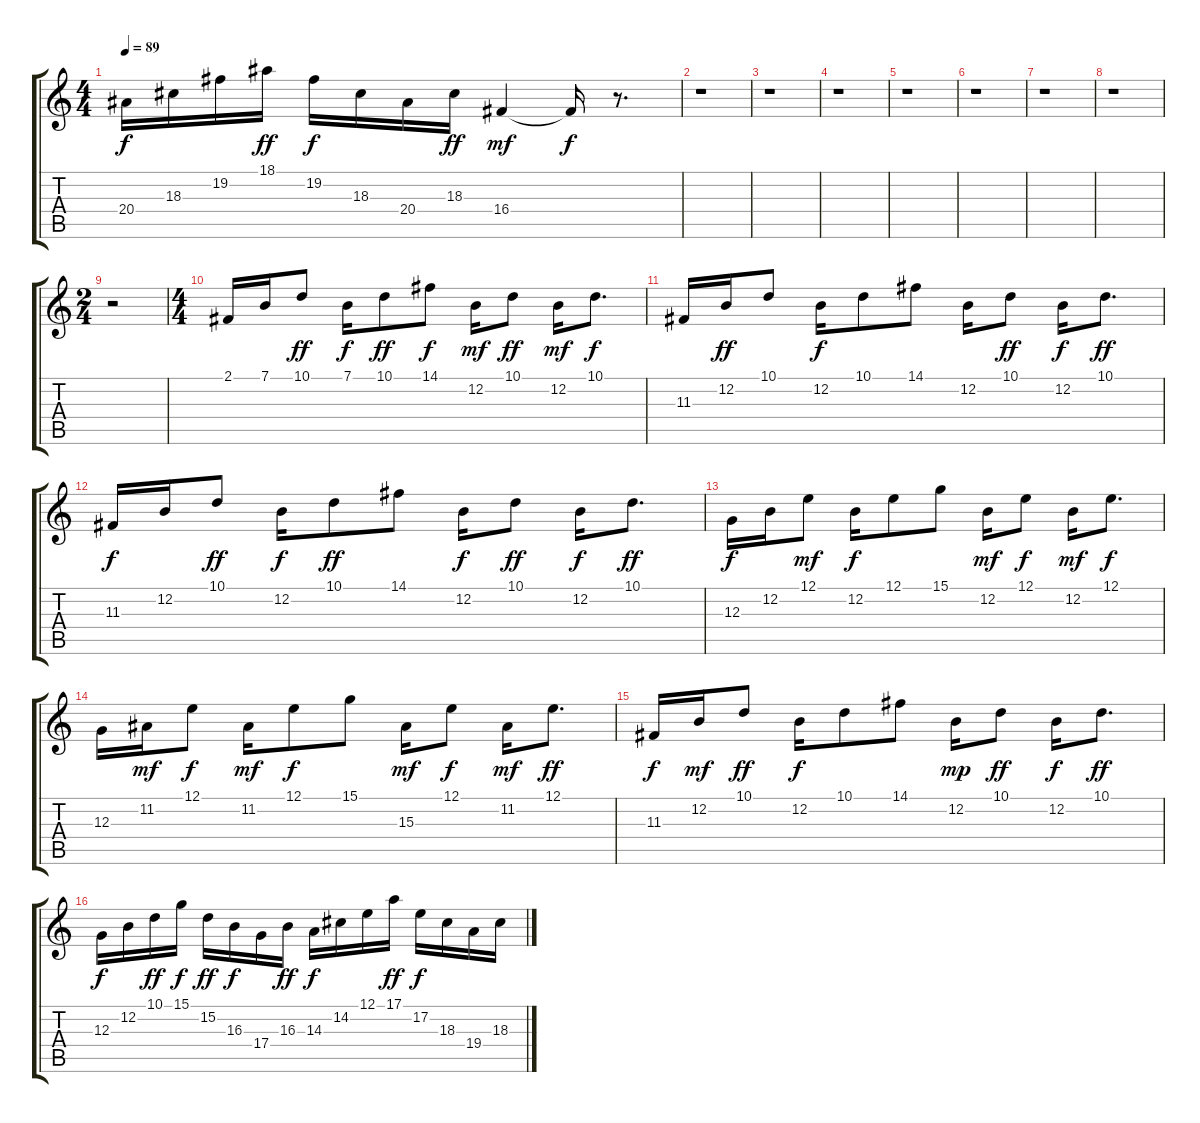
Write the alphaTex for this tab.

\track "" {instrument vibraphone}
\staff {score tabs}
\tuning (E4 B3 G3 D3 A2 E2) {hide}
\ts (4 4)
\tempo 89
\clef g2
\ks c
20.4.16{dy f} 18.3.16 19.2.16 18.1.16{dy ff} 19.2.16{dy f} 18.3.16 20.4.16 18.3.16{dy ff} 16.4.4{dy mf} 16.4{t}.16{dy f} r.8{d} |
r.1 |
r.1 |
r.1 |
r.1 |
r.1 |
r.1 |
r.1 |
\ts (2 4)
r.2 |
\ts (4 4)
2.1.16 7.1.16 10.1.8{dy ff} 7.1.16{dy f} 10.1.8{dy ff} 14.1.8{dy f} 12.2.16{dy mf} 10.1.8{dy ff} 12.2.16{dy mf} 10.1.8{d dy f} |
11.3.16 12.2.16{dy ff} 10.1.8 12.2.16{dy f} 10.1.8 14.1.8 12.2.16 10.1.8{dy ff} 12.2.16{dy f} 10.1.8{d dy ff} |
11.3.16{dy f} 12.2.16 10.1.8{dy ff} 12.2.16{dy f} 10.1.8{dy ff} 14.1.8 12.2.16{dy f} 10.1.8{dy ff} 12.2.16{dy f} 10.1.8{d dy ff} |
12.3.16{dy f} 12.2.16 12.1.8{dy mf} 12.2.16{dy f} 12.1.8 15.1.8 12.2.16{dy mf} 12.1.8{dy f} 12.2.16{dy mf} 12.1.8{d dy f} |
12.3.16 11.2.16{dy mf} 12.1.8{dy f} 11.2.16{dy mf} 12.1.8{dy f} 15.1.8 15.3.16{dy mf} 12.1.8{dy f} 11.2.16{dy mf} 12.1.8{d dy ff} |
11.3.16{dy f} 12.2.16{dy mf} 10.1.8{dy ff} 12.2.16{dy f} 10.1.8 14.1.8 12.2.16{dy mp} 10.1.8{dy ff} 12.2.16{dy f} 10.1.8{d dy ff} |
12.3.16{dy f} 12.2.16 10.1.16{dy ff} 15.1.16{dy f} 15.2.16{dy ff} 16.3.16{dy f} 17.4.16 16.3.16{dy ff} 14.3.16{dy f} 14.2.16 12.1.16 17.1.16{dy ff} 17.2.16{dy f} 18.3.16 19.4.16 18.3.16
